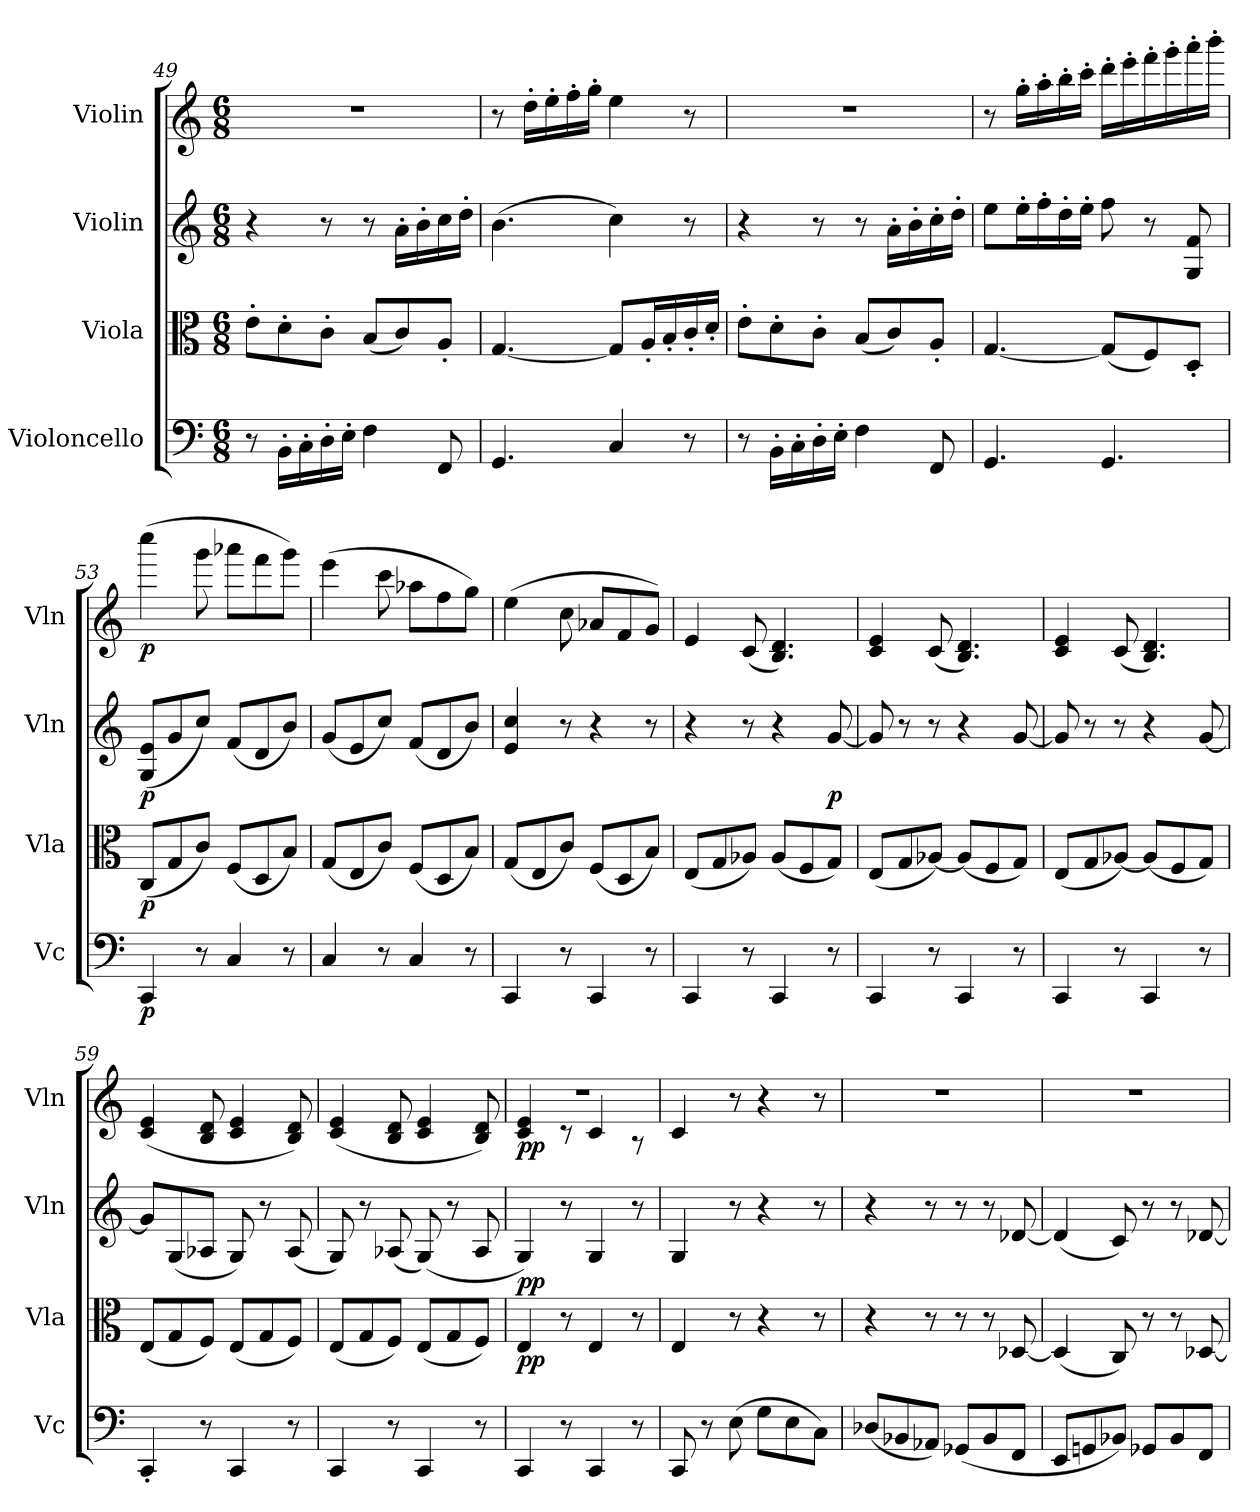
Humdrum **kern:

**kern	**dynam	**kern	**dynam	**kern	**dynam	**kern	**dynam
*part4	*part4	*part3	*part3	*part2	*part2	*part1	*part1
*staff4	*staff4	*staff3	*staff3	*staff2	*staff2	*staff1	*staff1
*I"Violoncello	*	*I"Viola	*	*I"Violin	*	*I"Violin	*
*I'Vc	*	*I'Vla	*	*I'Vln	*	*I'Vln	*
*clefF4	*	*clefC3	*	*clefG2	*	*clefG2	*
*k[]	*	*k[]	*	*k[]	*	*k[]	*
*M6/8	*	*M6/8	*	*M6/8	*	*M6/8	*
=49	=49	=49	=49	=49	=49	=49	=49
8r	.	8e'\L	.	4r	.	2.r	.
16BB'\LL	.	8d'\	.	.	.	.	.
16C'\	.	.	.	.	.	.	.
16D'\	.	8c'\J	.	8r	.	.	.
16E'\JJ	.	.	.	.	.	.	.
4F\	.	(8B/L	.	8r	.	.	.
.	.	8c/)	.	16a'\LL	.	.	.
.	.	.	.	16b'\	.	.	.
8FF/	.	8A'/J	.	16cc\	.	.	.
.	.	.	.	16dd'\JJ	.	.	.
=50	=50	=50	=50	=50	=50	=50	=50
4.GG/	.	[4.G/	.	(4.b\	.	8r	.
.	.	.	.	.	.	16dd'\LL	.
.	.	.	.	.	.	16ee'\	.
.	.	.	.	.	.	16ff'\	.
.	.	.	.	.	.	16gg'\JJ	.
4C/	.	8G/L]	.	4cc\)	.	4ee\	.
.	.	16A'/L	.	.	.	.	.
.	.	16B'/	.	.	.	.	.
8r	.	16c'/	.	8r	.	8r	.
.	.	16d'/JJ	.	.	.	.	.
=51	=51	=51	=51	=51	=51	=51	=51
8r	.	8e'\L	.	4r	.	2.r	.
16BB'\LL	.	8d'\	.	.	.	.	.
16C'\	.	.	.	.	.	.	.
16D'\	.	8c'\J	.	8r	.	.	.
16E'\JJ	.	.	.	.	.	.	.
4F\	.	(8B/L	.	8r	.	.	.
.	.	8c/)	.	16a'\LL	.	.	.
.	.	.	.	16b'\	.	.	.
8FF/	.	8A'/J	.	16cc'\	.	.	.
.	.	.	.	16dd'\JJ	.	.	.
=52	=52	=52	=52	=52	=52	=52	=52
4.GG/	.	[4.G/	.	8ee\L	.	8r	.
.	.	.	.	16ee'\L	.	16gg'\LL	.
.	.	.	.	16ff'\	.	16aa'\	.
.	.	.	.	16dd'\	.	16bb'\	.
.	.	.	.	16ee'\JJ	.	16ccc'\JJ	.
4.GG/	.	(8G/L]	.	8ff\	.	16ddd'\LL	.
.	.	.	.	.	.	16eee'\	.
.	.	8F/)	.	8r	.	16fff'\	.
.	.	.	.	.	.	16ggg'\	.
.	.	8D'/J	.	8G/ 8f/	.	16aaa'\	.
.	.	.	.	.	.	16bbb'\JJ	.
=53	=53	=53	=53	=53	=53	=53	=53
4CC/	p	(8C/L	p	(8G/ 8e/L	p	(4cccc\	p
.	.	8G/	.	8g/	.	.	.
8r	.	8c/J)	.	8cc/J)	.	8ggg\	.
4C/	.	(8F/L	.	(8f/L	.	8aaa-X\L	.
.	.	8D/	.	8d/	.	8fff\	.
8r	.	8B/J)	.	8b/J)	.	8ggg\J)	.
=54	=54	=54	=54	=54	=54	=54	=54
4C/	.	(8G/L	.	(8g/L	.	(4eee\	.
.	.	8E/	.	8e/	.	.	.
8r	.	8c/J)	.	8cc/J)	.	8ccc\	.
4C/	.	(8F/L	.	(8f/L	.	8aa-X\L	.
.	.	8D/	.	8d/	.	8ff\	.
8r	.	8B/J)	.	8b/J)	.	8gg\J)	.
=55	=55	=55	=55	=55	=55	=55	=55
4CC/	.	(8G/L	.	4e/ 4cc/	.	(4ee\	.
.	.	8E/	.	.	.	.	.
8r	.	8c/J)	.	8r	.	8cc\	.
4CC/	.	(8F/L	.	4r	.	8a-X/L	.
.	.	8D/	.	.	.	8f/	.
8r	.	8B/J)	.	8r	.	8g/J)	.
=56	=56	=56	=56	=56	=56	=56	=56
4CC/	.	(8E/L	.	4r	.	4e/	.
.	.	8G/	.	.	.	.	.
8r	.	8A-X/J)	.	8r	.	(8c/	.
4CC/	.	(8A-/L	.	4r	.	4.B/ 4.d/)	.
.	.	8F/	.	.	.	.	.
8r	.	8G/J)	.	[8g/	p	.	.
=57	=57	=57	=57	=57	=57	=57	=57
4CC/	.	(8E/L	.	8g/]	.	4c/ 4e/	.
.	.	8G/	.	8r	.	.	.
8r	.	[8A-X/J)	.	8r	.	(8c/	.
4CC/	.	(8A-/L]	.	4r	.	4.B/ 4.d/)	.
.	.	8F/	.	.	.	.	.
8r	.	8G/J)	.	[8g/	.	.	.
=58	=58	=58	=58	=58	=58	=58	=58
4CC/	.	(8E/L	.	8g/]	.	4c/ 4e/	.
.	.	8G/	.	8r	.	.	.
8r	.	[8A-X/J)	.	8r	.	(8c/	.
4CC/	.	(8A-/L]	.	4r	.	4.B/ 4.d/)	.
.	.	8F/	.	.	.	.	.
8r	.	8G/J)	.	[8g/	.	.	.
=59	=59	=59	=59	=59	=59	=59	=59
4CC'/	.	(8E/L	.	8g/L]	.	(4c/ 4e/	.
.	.	8G/	.	(8G/	.	.	.
8r	.	8F/J)	.	8A-X/J	.	8B/ 8d/	.
4CC/	.	(8E/L	.	8G/)	.	4c/ 4e/	.
.	.	8G/	.	8r	.	.	.
8r	.	8F/J)	.	(8A-/	.	8B/ 8d/)	.
=60	=60	=60	=60	=60	=60	=60	=60
4CC/	.	(8E/L	.	8G/)	.	(4c/ 4e/	.
.	.	8G/	.	8r	.	.	.
8r	.	8F/J)	.	(8A-X/	.	8B/ 8d/	.
4CC/	.	(8E/L	.	(8G/)	.	4c/ 4e/	.
.	.	8G/	.	8r	.	.	.
8r	.	8F/J)	.	8A-/	.	8B/ 8d/)	.
=61	=61	=61	=61	=61	=61	=61	=61
*	*	*	*	*	*	*^	*
4CC/	.	4E/	pp	4G/)	pp	2.r	4c/ 4e/	pp
8r	.	8r	.	8r	.	.	8r	.
4CC/	.	4E/	.	4G/	.	.	4c/	.
8r	.	8r	.	8r	.	.	8r	.
*	*	*	*	*	*	*v	*v	*
=62	=62	=62	=62	=62	=62	=62	=62
8CC/	.	4E/	.	4G/	.	4c/	.
8r	.	.	.	.	.	.	.
(8E\	.	8r	.	8r	.	8r	.
8G\L	.	4r	.	4r	.	4r	.
8E\	.	.	.	.	.	.	.
8C\J)	.	8r	.	8r	.	8r	.
=63	=63	=63	=63	=63	=63	=63	=63
(8D-X/L	.	4r	.	4r	.	2.r	.
8BB-X/	.	.	.	.	.	.	.
8AA-X/J)	.	8r	.	8r	.	.	.
(8GG-X/L	.	8r	.	8r	.	.	.
8BB-/	.	8r	.	8r	.	.	.
8FF/J	.	[8D-X/	.	[8d-X/	.	.	.
=64	=64	=64	=64	=64	=64	=64	=64
8EE/L	.	(4D-/]	.	(4d-/]	.	2.r	.
8GGn/	.	.	.	.	.	.	.
8BB-X/J)	.	8C/)	.	8c/)	.	.	.
8GG-X/L	.	8r	.	8r	.	.	.
8BB-/	.	8r	.	8r	.	.	.
8FF/J	.	[8D-X/	.	[8d-X/	.	.	.
=	=	=	=	=	=	=	=
*-	*-	*-	*-	*-	*-	*-	*-
